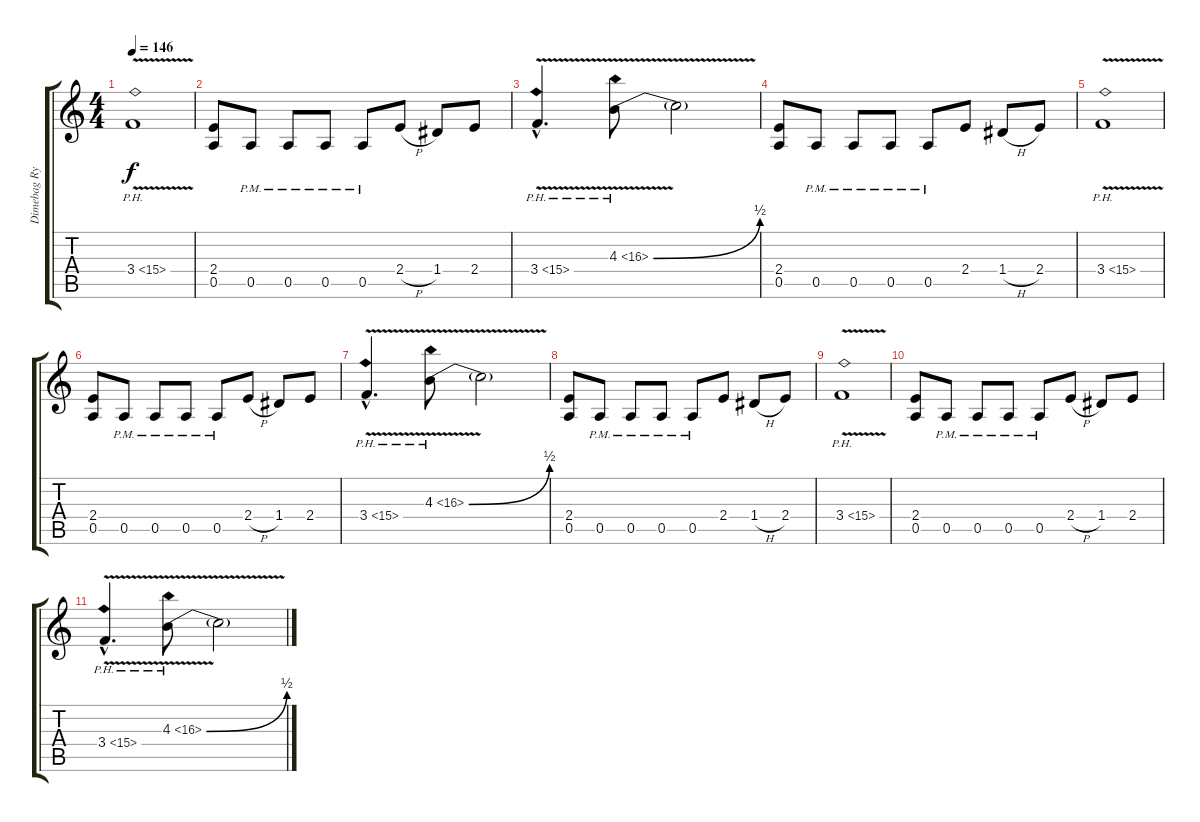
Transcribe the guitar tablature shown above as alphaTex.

\track ("Dimebag Rythym" "Dimebag Ry") {instrument distortionguitar}
\staff {score tabs}
\tuning (E4 B3 G3 D3 A2 E2) {hide}
\ts (4 4)
\tempo 146
\clef g2
\ks c
3.4{ph 12 v}.1{dy f} |
(2.4 0.5).8 0.5{pm}.8 0.5{pm}.8 0.5{pm}.8 0.5{pm}.8 2.4{h}.8 1.4.8 2.4.8 |
3.4{ph 12 v hac}.4{d volume 8} 4.3{be (bend 0 0 60 2) ph 12 v}.8 4.3{t}.2 |
(2.4 0.5).8 0.5{pm}.8 0.5{pm}.8 0.5{pm}.8 0.5{pm}.8 2.4.8{volume 6} 1.4{h}.8 2.4.8 |
3.4{ph 12 v}.1 |
(2.4 0.5).8 0.5{pm}.8 0.5{pm}.8 0.5{pm}.8 0.5{pm}.8 2.4{h}.8 1.4.8 2.4.8 |
3.4{ph 12 v hac}.4{d} 4.3{be (bend 0 0 60 2) ph 12 v}.8{volume 4} 4.3{t}.2 |
(2.4 0.5).8 0.5{pm}.8 0.5{pm}.8 0.5{pm}.8 0.5{pm}.8 2.4.8 1.4{h}.8 2.4.8{volume 3} |
3.4{ph 12 v}.1 |
(2.4 0.5).8 0.5{pm}.8 0.5{pm}.8 0.5{pm}.8 0.5{pm}.8 2.4{h}.8{volume 0} 1.4.8 2.4.8 |
3.4{ph 12 v hac}.4{d} 4.3{be (bend 0 0 60 2) ph 12 v}.8 4.3{t}.2
